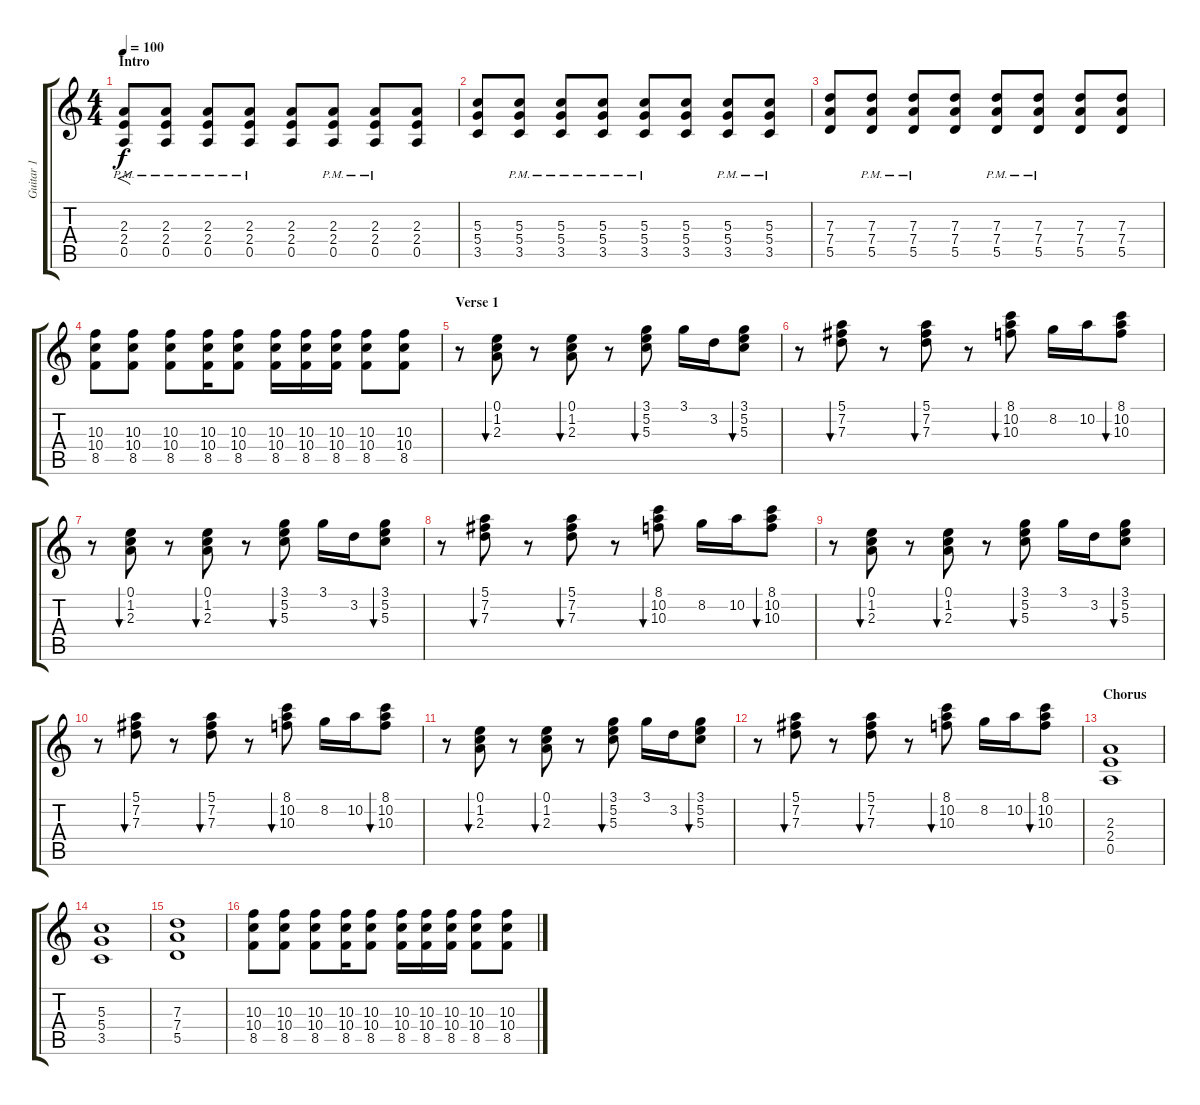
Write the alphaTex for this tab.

\track ("Guitar 1" "Guitar 1") {instrument distortionguitar}
\staff {score tabs}
\tuning (E4 B3 G3 D3 A2 E2) {hide}
\ts (4 4)
\section ("" "Intro")
\tempo 100
\clef g2
\ks c
(2.3{pm} 2.4{pm} 0.5{pm}).8{f dy f instrument distortionguitar} (2.3{pm} 2.4{pm} 0.5{pm}).8 (2.3{pm} 2.4{pm} 0.5{pm}).8 (2.3{pm} 2.4{pm} 0.5{pm}).8 (2.3 2.4 0.5).8 (2.3{pm} 2.4{pm} 0.5{pm}).8 (2.3{pm} 2.4{pm} 0.5{pm}).8 (2.3 2.4 0.5).8 |
(5.3 5.4 3.5).8 (5.3{pm} 5.4{pm} 3.5{pm}).8 (5.3{pm} 5.4{pm} 3.5{pm}).8 (5.3{pm} 5.4{pm} 3.5{pm}).8 (5.3{pm} 5.4{pm} 3.5{pm}).8 (5.3 5.4 3.5).8 (5.3{pm} 5.4{pm} 3.5{pm}).8 (5.3{pm} 5.4{pm} 3.5{pm}).8 |
(7.3 7.4 5.5).8 (7.3{pm} 7.4{pm} 5.5{pm}).8 (7.3{pm} 7.4{pm} 5.5{pm}).8 (7.3 7.4 5.5).8 (7.3{pm} 7.4{pm} 5.5{pm}).8 (7.3{pm} 7.4{pm} 5.5{pm}).8 (7.3 7.4 5.5).8 (7.3 7.4 5.5).8 |
(10.3 10.4 8.5).8 (10.3 10.4 8.5).8 (10.3 10.4 8.5).8 (10.3 10.4 8.5).16 (10.3 10.4 8.5).8 (10.3 10.4 8.5).16 (10.3 10.4 8.5).16 (10.3 10.4 8.5).16 (10.3 10.4 8.5).8 (10.3 10.4 8.5).8 |
\section ("" "Verse 1")
r.8{instrument electricguitarclean} (0.1 1.2 2.3).8{bu 60} r.8 (0.1 1.2 2.3).8{bu 60} r.8 (3.1 5.2 5.3).8{bu 60} 3.1.16 3.2.16 (3.1 5.2 5.3).8{bu 60} |
r.8 (5.1 7.2 7.3).8{bu 60} r.8 (5.1 7.2 7.3).8{bu 60} r.8 (8.1 10.2 10.3).8{bu 60} 8.2.16 10.2.16 (8.1 10.2 10.3).8{bu 60} |
r.8{instrument electricguitarclean} (0.1 1.2 2.3).8{bu 60} r.8 (0.1 1.2 2.3).8{bu 60} r.8 (3.1 5.2 5.3).8{bu 60} 3.1.16 3.2.16 (3.1 5.2 5.3).8{bu 60} |
r.8 (5.1 7.2 7.3).8{bu 60} r.8 (5.1 7.2 7.3).8{bu 60} r.8 (8.1 10.2 10.3).8{bu 60} 8.2.16 10.2.16 (8.1 10.2 10.3).8{bu 60} |
r.8{instrument electricguitarclean} (0.1 1.2 2.3).8{bu 60} r.8 (0.1 1.2 2.3).8{bu 60} r.8 (3.1 5.2 5.3).8{bu 60} 3.1.16 3.2.16 (3.1 5.2 5.3).8{bu 60} |
r.8 (5.1 7.2 7.3).8{bu 60} r.8 (5.1 7.2 7.3).8{bu 60} r.8 (8.1 10.2 10.3).8{bu 60} 8.2.16 10.2.16 (8.1 10.2 10.3).8{bu 60} |
r.8{instrument electricguitarclean} (0.1 1.2 2.3).8{bu 60} r.8 (0.1 1.2 2.3).8{bu 60} r.8 (3.1 5.2 5.3).8{bu 60} 3.1.16 3.2.16 (3.1 5.2 5.3).8{bu 60} |
r.8 (5.1 7.2 7.3).8{bu 60} r.8 (5.1 7.2 7.3).8{bu 60} r.8 (8.1 10.2 10.3).8{bu 60} 8.2.16 10.2.16 (8.1 10.2 10.3).8{bu 60} |
\section ("" "Chorus")
(2.3 2.4 0.5).1{instrument distortionguitar} |
(5.3 5.4 3.5).1 |
(7.3 7.4 5.5).1 |
(10.3 10.4 8.5).8 (10.3 10.4 8.5).8 (10.3 10.4 8.5).8 (10.3 10.4 8.5).16 (10.3 10.4 8.5).8 (10.3 10.4 8.5).16 (10.3 10.4 8.5).16 (10.3 10.4 8.5).16 (10.3 10.4 8.5).8 (10.3 10.4 8.5).8
